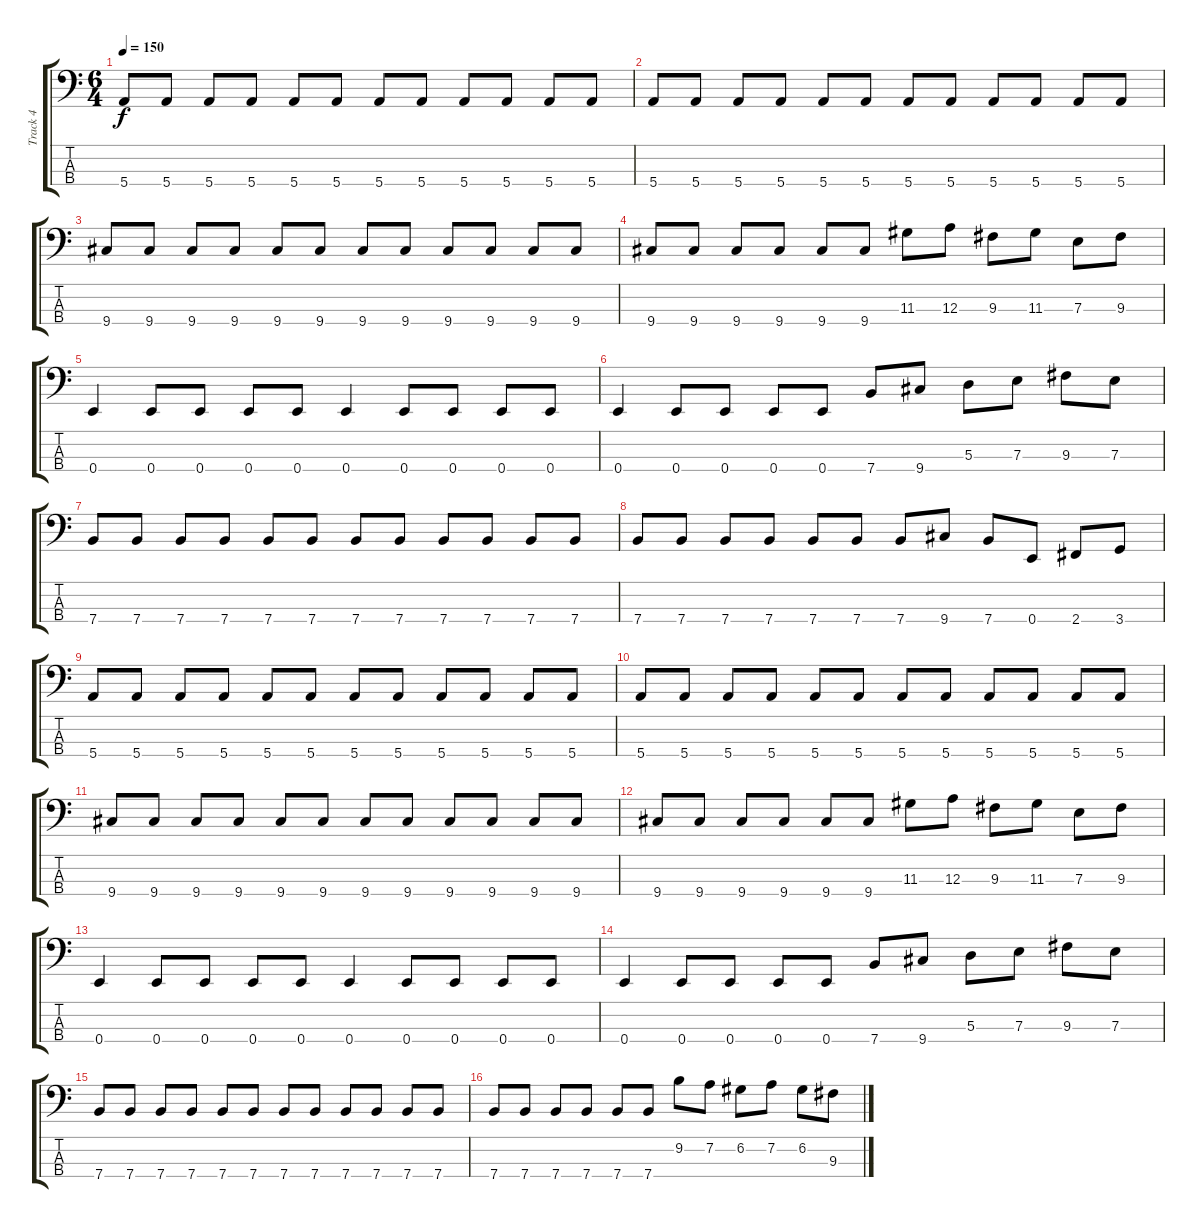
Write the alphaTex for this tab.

\track ("Track 4" "Track 4") {instrument electricbassfinger}
\staff {score tabs}
\tuning (G2 D2 A1 E1) {hide}
\ts (6 4)
\tempo 150
\clef f4
\ks c
5.4.8{dy f} 5.4.8 5.4.8 5.4.8 5.4.8 5.4.8 5.4.8 5.4.8 5.4.8 5.4.8 5.4.8 5.4.8 |
5.4.8 5.4.8 5.4.8 5.4.8 5.4.8 5.4.8 5.4.8 5.4.8 5.4.8 5.4.8 5.4.8 5.4.8 |
9.4.8 9.4.8 9.4.8 9.4.8 9.4.8 9.4.8 9.4.8 9.4.8 9.4.8 9.4.8 9.4.8 9.4.8 |
9.4.8 9.4.8 9.4.8 9.4.8 9.4.8 9.4.8 11.3.8 12.3.8 9.3.8 11.3.8 7.3.8 9.3.8 |
0.4.4 0.4.8 0.4.8 0.4.8 0.4.8 0.4.4 0.4.8 0.4.8 0.4.8 0.4.8 |
0.4.4 0.4.8 0.4.8 0.4.8 0.4.8 7.4.8 9.4.8 5.3.8 7.3.8 9.3.8 7.3.8 |
7.4.8 7.4.8 7.4.8 7.4.8 7.4.8 7.4.8 7.4.8 7.4.8 7.4.8 7.4.8 7.4.8 7.4.8 |
7.4.8 7.4.8 7.4.8 7.4.8 7.4.8 7.4.8 7.4.8 9.4.8 7.4.8 0.4.8 2.4.8 3.4.8 |
5.4.8 5.4.8 5.4.8 5.4.8 5.4.8 5.4.8 5.4.8 5.4.8 5.4.8 5.4.8 5.4.8 5.4.8 |
5.4.8 5.4.8 5.4.8 5.4.8 5.4.8 5.4.8 5.4.8 5.4.8 5.4.8 5.4.8 5.4.8 5.4.8 |
9.4.8 9.4.8 9.4.8 9.4.8 9.4.8 9.4.8 9.4.8 9.4.8 9.4.8 9.4.8 9.4.8 9.4.8 |
9.4.8 9.4.8 9.4.8 9.4.8 9.4.8 9.4.8 11.3.8 12.3.8 9.3.8 11.3.8 7.3.8 9.3.8 |
0.4.4 0.4.8 0.4.8 0.4.8 0.4.8 0.4.4 0.4.8 0.4.8 0.4.8 0.4.8 |
0.4.4 0.4.8 0.4.8 0.4.8 0.4.8 7.4.8 9.4.8 5.3.8 7.3.8 9.3.8 7.3.8 |
7.4.8 7.4.8 7.4.8 7.4.8 7.4.8 7.4.8 7.4.8 7.4.8 7.4.8 7.4.8 7.4.8 7.4.8 |
7.4.8 7.4.8 7.4.8 7.4.8 7.4.8 7.4.8 9.2.8 7.2.8 6.2.8 7.2.8 6.2.8 9.3.8
